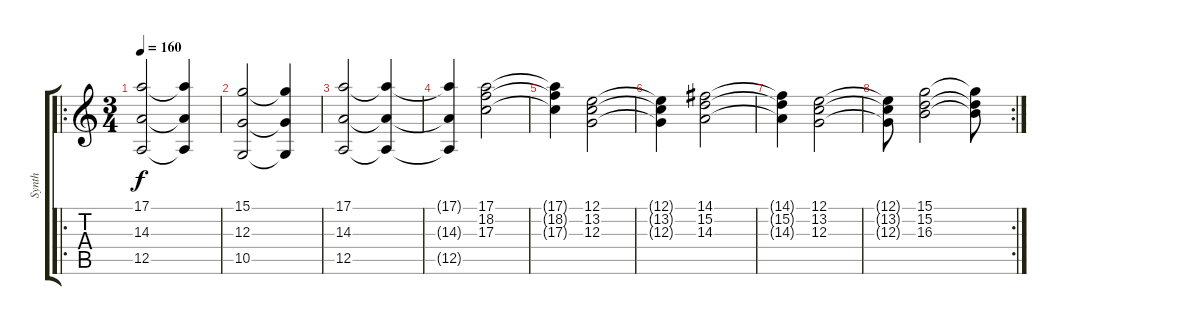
\track ("Synth" "Synth") {instrument synthstrings1}
\staff {score tabs}
\tuning (E4 B3 G3 D3 A2 E2) {hide}
\ro
\ts (3 4)
\tempo 160
\clef g2
\ks c
(17.1 14.3 12.5).2{dy f instrument synthstrings1} (17.1{t} 14.3{t} 12.5{t}).4 |
(15.1 12.3 10.5).2 (15.1{t} 12.3{t} 10.5{t}).4 |
(17.1 14.3 12.5).2 (17.1{t} 14.3{t} 12.5{t}).4 |
(17.1{t} 14.3{t} 12.5{t}).4 (17.1 18.2 17.3).2 |
(17.1{t} 18.2{t} 17.3{t}).4 (12.1 13.2 12.3).2 |
(12.1{t} 13.2{t} 12.3{t}).4 (14.1 15.2 14.3).2 |
(14.1{t} 15.2{t} 14.3{t}).4 (12.1 13.2 12.3).2 |
\rc 2
(12.1{t} 13.2{t} 12.3{t}).8 (15.1 15.2 16.3).2 (15.1{t} 15.2{t} 16.3{t}).8
